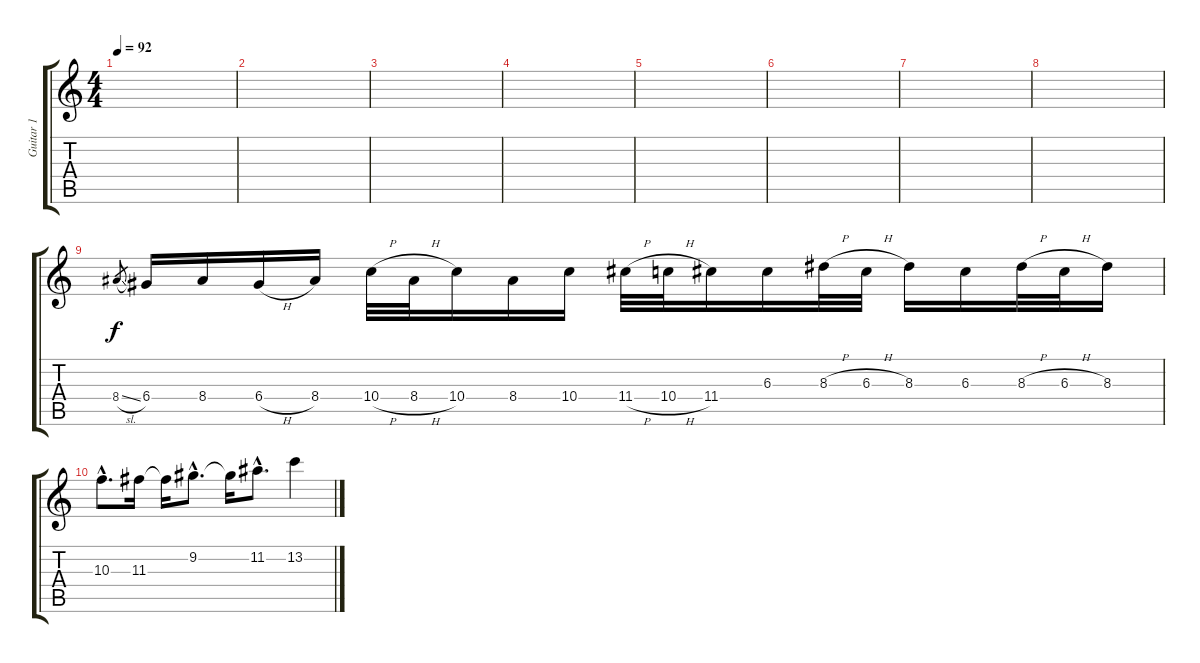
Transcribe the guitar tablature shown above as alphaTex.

\track ("Guitar 1" "Guitar 1") {instrument overdrivenguitar}
\staff {score tabs}
\tuning (E4 B3 G3 D3 A2 E2) {hide}
\ts (4 4)
\tempo 92
\clef g2
\ks c
|
|
|
|
|
|
|
|
8.4{sl}.8{gr} 6.4.16{volume 14} 8.4.16 6.4{h}.16 8.4.16 10.4{h}.32 8.4{h}.32 10.4.16 8.4.16 10.4.16 11.4{h}.32 10.4{h}.32 11.4.16 6.3.16 8.3{h}.32 6.3{h}.32 8.3.16 6.3.16 8.3{h}.32 6.3{h}.32 8.3.16 |
10.3{hac}.8{d volume 5} 11.3.16 11.3{t}.16 9.2{hac}.8{d} 9.2{t}.16 11.2{hac}.8{d} 13.2.4
